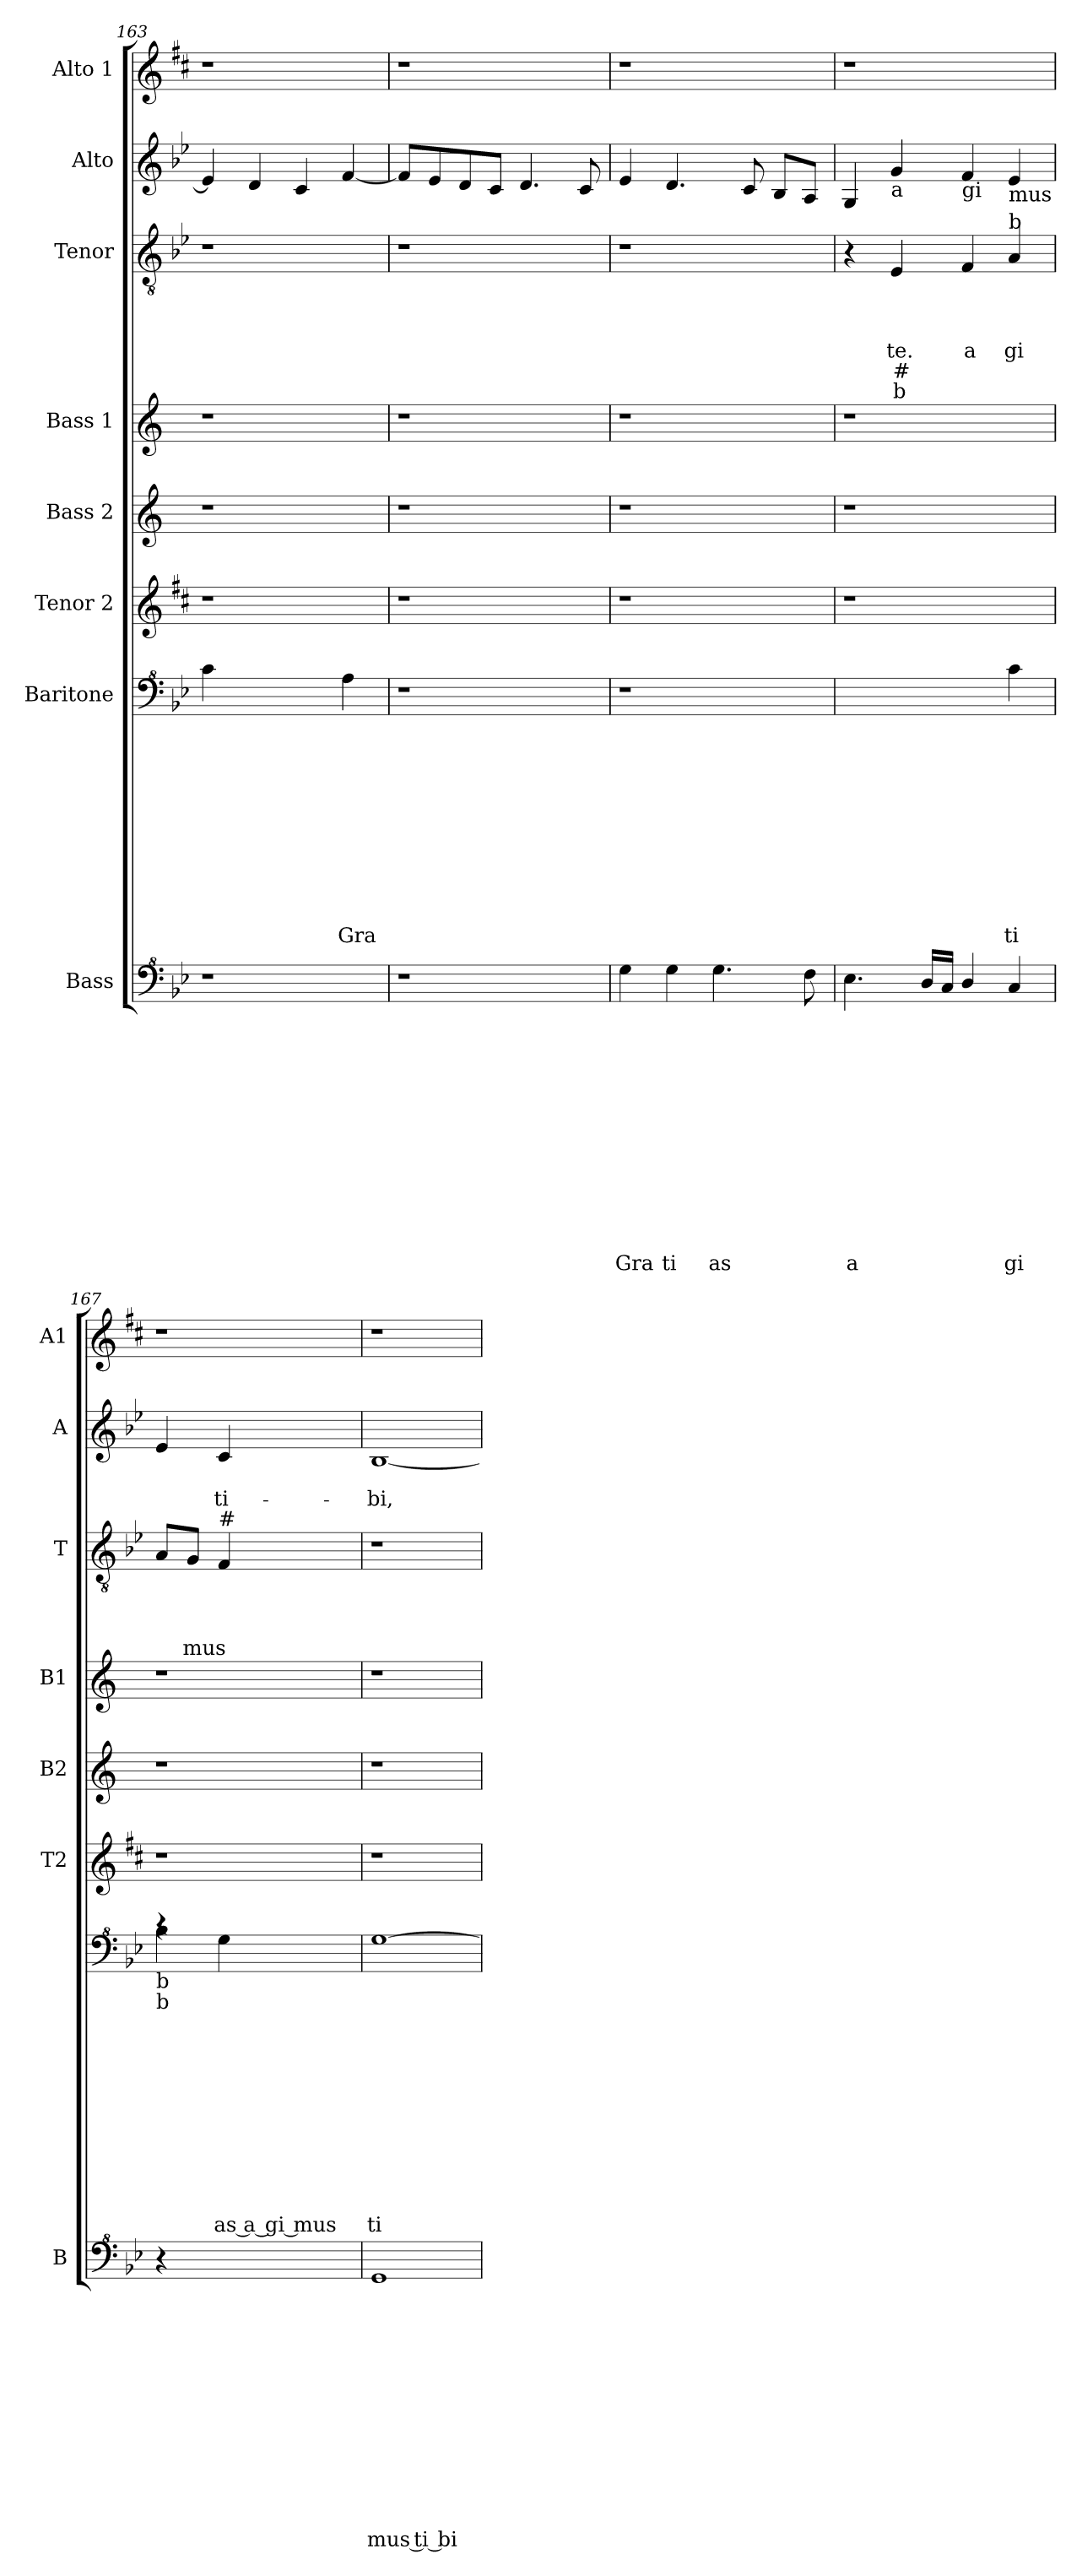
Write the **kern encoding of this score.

**kern	**text	**text	**text	**text	**text	**text	**text	**text	**text	**text	**text	**text	**text	**kern	**text	**text	**text	**text	**text	**text	**text	**text	**text	**text	**text	**kern	**kern	**kern	**kern	**text	**text	**text	**text	**text	**text	**kern	**text	**text	**kern
*part8	*part8	*part8	*part8	*part8	*part8	*part8	*part8	*part8	*part8	*part8	*part8	*part8	*part8	*part7	*part7	*part7	*part7	*part7	*part7	*part7	*part7	*part7	*part7	*part7	*part7	*part6	*part5	*part4	*part3	*part3	*part3	*part3	*part3	*part3	*part3	*part2	*part2	*part2	*part1
*staff8	*staff8	*staff8	*staff8	*staff8	*staff8	*staff8	*staff8	*staff8	*staff8	*staff8	*staff8	*staff8	*staff8	*staff7	*staff7	*staff7	*staff7	*staff7	*staff7	*staff7	*staff7	*staff7	*staff7	*staff7	*staff7	*staff6	*staff5	*staff4	*staff3	*staff3	*staff3	*staff3	*staff3	*staff3	*staff3	*staff2	*staff2	*staff2	*staff1
*I"Bass	*	*	*	*	*	*	*	*	*	*	*	*	*	*I"Baritone	*	*	*	*	*	*	*	*	*	*	*	*I"Tenor 2	*I"Bass 2	*I"Bass 1	*I"Tenor	*	*	*	*	*	*	*I"Alto	*	*	*I"Alto 1
*I'B	*	*	*	*	*	*	*	*	*	*	*	*	*	*	*	*	*	*	*	*	*	*	*	*	*	*I'T2	*I'B2	*I'B1	*I'T	*	*	*	*	*	*	*I'A	*	*	*I'A1
*clefF^4	*	*	*	*	*	*	*	*	*	*	*	*	*	*clefF^4	*	*	*	*	*	*	*	*	*	*	*	*clefG2	*clefG2	*clefG2	*clefGv2	*	*	*	*	*	*	*clefG2	*	*	*clefG2
*	*	*	*	*	*	*	*	*	*	*	*	*	*	*	*	*	*	*	*	*	*	*	*	*	*	*ITrd1c2	*	*	*ITrd1c2	*	*	*	*	*	*	*ITrd1c2	*	*	*ITrd1c2
*k[b-e-]	*	*	*	*	*	*	*	*	*	*	*	*	*	*k[b-e-]	*	*	*	*	*	*	*	*	*	*	*	*k[]	*k[]	*k[]	*k[b-e-a-d-]	*	*	*	*	*	*	*k[b-e-a-d-]	*	*	*k[]
*B-:	*	*	*	*	*	*	*	*	*	*	*	*	*	*B-:	*	*	*	*	*	*	*	*	*	*	*	*C:	*C:	*C:	*A-:	*	*	*	*	*	*	*A-:	*	*	*C:
=163	=163	=163	=163	=163	=163	=163	=163	=163	=163	=163	=163	=163	=163	=163	=163	=163	=163	=163	=163	=163	=163	=163	=163	=163	=163	=163	=163	=163	=163	=163	=163	=163	=163	=163	=163	=163	=163	=163	=163
1r	.	.	.	.	.	.	.	.	.	.	.	.	.	4cc\	.	.	.	.	.	.	.	.	.	.	.	1r	1r	1r	1r	.	.	.	.	.	.	4d-/]	.	.	1r
.	.	.	.	.	.	.	.	.	.	.	.	.	.	2ryy	.	.	.	.	.	.	.	.	.	.	.	.	.	.	.	.	.	.	.	.	.	4c/	.	.	.
.	.	.	.	.	.	.	.	.	.	.	.	.	.	.	.	.	.	.	.	.	.	.	.	.	.	.	.	.	.	.	.	.	.	.	.	4B-/	.	.	.
!	!	!	!	!	!	!	!	!	!	!	!	!	!	!	!	!	!	!	!	!	!	!	!	!	!LO:LY:b	!	!	!	!	!	!	!	!	!	!	!	!	!	!
.	.	.	.	.	.	.	.	.	.	.	.	.	.	4a\	.	.	.	.	.	.	.	.	.	.	Gra	.	.	.	.	.	.	.	.	.	.	[<4e-/	.	.	.
=164	=164	=164	=164	=164	=164	=164	=164	=164	=164	=164	=164	=164	=164	=164	=164	=164	=164	=164	=164	=164	=164	=164	=164	=164	=164	=164	=164	=164	=164	=164	=164	=164	=164	=164	=164	=164	=164	=164	=164
1r	.	.	.	.	.	.	.	.	.	.	.	.	.	1r	.	.	.	.	.	.	.	.	.	.	.	1r	1r	1r	1r	.	.	.	.	.	.	8e-/L]	.	.	1r
.	.	.	.	.	.	.	.	.	.	.	.	.	.	.	.	.	.	.	.	.	.	.	.	.	.	.	.	.	.	.	.	.	.	.	.	8d-/	.	.	.
.	.	.	.	.	.	.	.	.	.	.	.	.	.	.	.	.	.	.	.	.	.	.	.	.	.	.	.	.	.	.	.	.	.	.	.	8c/	.	.	.
.	.	.	.	.	.	.	.	.	.	.	.	.	.	.	.	.	.	.	.	.	.	.	.	.	.	.	.	.	.	.	.	.	.	.	.	8B-/J	.	.	.
.	.	.	.	.	.	.	.	.	.	.	.	.	.	.	.	.	.	.	.	.	.	.	.	.	.	.	.	.	.	.	.	.	.	.	.	4.c/	.	.	.
.	.	.	.	.	.	.	.	.	.	.	.	.	.	.	.	.	.	.	.	.	.	.	.	.	.	.	.	.	.	.	.	.	.	.	.	8B-/	.	.	.
=165	=165	=165	=165	=165	=165	=165	=165	=165	=165	=165	=165	=165	=165	=165	=165	=165	=165	=165	=165	=165	=165	=165	=165	=165	=165	=165	=165	=165	=165	=165	=165	=165	=165	=165	=165	=165	=165	=165	=165
!	!	!	!	!	!	!	!	!	!	!	!	!	!LO:LY:b:rj	!	!	!	!	!	!	!	!	!	!	!	!	!	!	!	!	!	!	!	!	!	!	!	!	!	!
4g\	.	.	.	.	.	.	.	.	.	.	.	.	Gra	1r	.	.	.	.	.	.	.	.	.	.	.	1r	1r	1r	1r	.	.	.	.	.	.	4d-/	.	.	1r
!	!	!	!	!	!	!	!	!	!	!	!	!	!LO:LY:b	!	!	!	!	!	!	!	!	!	!	!	!	!	!	!	!	!	!	!	!	!	!	!	!	!	!
4g\	.	.	.	.	.	.	.	.	.	.	.	.	ti	.	.	.	.	.	.	.	.	.	.	.	.	.	.	.	.	.	.	.	.	.	.	4.c/	.	.	.
!	!	!	!	!	!	!	!	!	!	!	!	!	!LO:LY:b	!	!	!	!	!	!	!	!	!	!	!	!	!	!	!	!	!	!	!	!	!	!	!	!	!	!
4.g\	.	.	.	.	.	.	.	.	.	.	.	.	as	.	.	.	.	.	.	.	.	.	.	.	.	.	.	.	.	.	.	.	.	.	.	.	.	.	.
.	.	.	.	.	.	.	.	.	.	.	.	.	.	.	.	.	.	.	.	.	.	.	.	.	.	.	.	.	.	.	.	.	.	.	.	8B-/	.	.	.
.	.	.	.	.	.	.	.	.	.	.	.	.	.	.	.	.	.	.	.	.	.	.	.	.	.	.	.	.	.	.	.	.	.	.	.	8A-/L	.	.	.
8f\	.	.	.	.	.	.	.	.	.	.	.	.	.	.	.	.	.	.	.	.	.	.	.	.	.	.	.	.	.	.	.	.	.	.	.	8G/J	.	.	.
=166	=166	=166	=166	=166	=166	=166	=166	=166	=166	=166	=166	=166	=166	=166	=166	=166	=166	=166	=166	=166	=166	=166	=166	=166	=166	=166	=166	=166	=166	=166	=166	=166	=166	=166	=166	=166	=166	=166	=166
!	!	!	!	!	!	!	!	!	!	!	!	!	!LO:LY:b	!	!	!	!	!	!	!	!	!	!	!	!	!	!	!	!	!	!	!	!	!	!	!	!	!	!
4.e-\	.	.	.	.	.	.	.	.	.	.	.	.	a	2.ryy	.	.	.	.	.	.	.	.	.	.	.	1r	1r	1r	4r	.	.	.	.	.	.	4F/	.	.	1r
!	!	!	!	!	!	!	!	!	!	!	!	!	!	!	!	!	!	!	!	!	!	!	!	!	!	!	!	!	!	!	!	!	!	!	!	!LO:TX:b:t=a	!	!	!
!	!	!	!	!	!	!	!	!	!	!	!	!	!	!	!	!	!	!	!	!	!	!	!	!	!	!	!	!	!	!	!	!	!LO:LY:b	!LO:LY:b	!LO:LY:b	!	!	!	!
.	.	.	.	.	.	.	.	.	.	.	.	.	.	.	.	.	.	.	.	.	.	.	.	.	.	.	.	.	4D-/	.	.	.	te.	-#	b	4f/	.	.	.
16d/LL	.	.	.	.	.	.	.	.	.	.	.	.	.	.	.	.	.	.	.	.	.	.	.	.	.	.	.	.	.	.	.	.	.	.	.	.	.	.	.
16c/JJ	.	.	.	.	.	.	.	.	.	.	.	.	.	.	.	.	.	.	.	.	.	.	.	.	.	.	.	.	.	.	.	.	.	.	.	.	.	.	.
!	!	!	!	!	!	!	!	!	!	!	!	!	!	!	!	!	!	!	!	!	!	!	!	!	!	!	!	!	!	!	!	!	!	!	!	!LO:TX:b:t=gi	!	!	!
!	!	!	!	!	!	!	!	!	!	!	!	!	!	!	!	!	!	!	!	!	!	!	!	!	!	!	!	!	!	!	!	!	!LO:LY:b	!	!	!	!	!	!
4d/	.	.	.	.	.	.	.	.	.	.	.	.	.	.	.	.	.	.	.	.	.	.	.	.	.	.	.	.	4E-/	.	.	.	a	.	.	4e-/	.	.	.
!	!	!	!	!	!	!	!	!	!	!	!	!	!	!	!	!	!	!	!	!	!	!	!	!	!	!	!	!	!	!	!	!	!	!	!	!LO:TX:b:t=mus	!	!	!
!	!	!	!	!	!	!	!	!	!	!	!	!	!	!	!	!	!	!	!	!	!	!	!	!	!	!	!	!	!LO:TX:a:t=b	!	!	!	!	!	!	!	!	!	!
!	!	!	!	!	!	!	!	!	!	!	!	!	!LO:LY:b	!	!	!	!	!	!	!	!	!	!	!	!LO:LY:b:rj	!	!	!	!	!	!	!	!LO:LY:b	!	!	!	!	!	!
4c/	.	.	.	.	.	.	.	.	.	.	.	.	gi	4cc\	.	.	.	.	.	.	.	.	.	.	ti	.	.	.	4G/	.	.	.	gi	.	.	4d-/	.	.	.
!!LO:LB:g=z
=167	=167	=167	=167	=167	=167	=167	=167	=167	=167	=167	=167	=167	=167	=167	=167	=167	=167	=167	=167	=167	=167	=167	=167	=167	=167	=167	=167	=167	=167	=167	=167	=167	=167	=167	=167	=167	=167	=167	=167
*	*	*	*	*	*	*	*	*	*	*	*	*	*	*^	*	*	*	*	*	*	*	*	*	*	*	*	*	*	*	*	*	*	*	*	*	*	*	*	*
!	!	!	!	!	!	!	!	!	!	!	!	!	!	!LO:TX:b:t=b	!	!	!	!	!	!	!	!	!	!	!	!	!	!	!	!	!	!	!	!	!	!	!	!	!	!
!	!	!	!	!	!	!	!	!	!	!	!	!	!	!LO:TX:b:t=b	!	!	!	!	!	!	!	!	!	!	!	!	!	!	!	!	!	!	!	!	!	!	!	!	!	!
4r	.	.	.	.	.	.	.	.	.	.	.	.	.	4rcc	4b-\	.	.	.	.	.	.	.	.	.	.	.	1r	1r	1r	8G/L	.	.	.	.	.	.	4d-/	.	.	1r
!	!	!	!	!	!	!	!	!	!	!	!	!	!	!	!	!	!	!	!	!	!	!	!	!	!	!	!	!	!	!	!	!	!	!LO:LY:b	!	!	!	!	!	!
.	.	.	.	.	.	.	.	.	.	.	.	.	.	.	.	.	.	.	.	.	.	.	.	.	.	.	.	.	.	8F/J	.	.	.	mus	.	.	.	.	.	.
!	!	!	!	!	!	!	!	!	!	!	!	!	!	!	!	!	!	!	!	!	!	!	!	!	!	!	!	!	!	!LO:TX:a:t=#	!	!	!	!	!	!	!	!	!	!
!	!	!	!	!	!	!	!	!	!	!	!	!	!	!	!	!	!	!	!	!	!	!	!	!	!	!LO:LY:b	!	!	!	!	!	!	!	!	!	!	!	!	!LO:LY:b	!
2.ryy	.	.	.	.	.	.	.	.	.	.	.	.	.	2ryy	4g\	.	.	.	.	.	.	.	.	.	.	as a gi mus	.	.	.	4E-/	.	.	.	.	.	.	4B-/	.	ti-	.
.	.	.	.	.	.	.	.	.	.	.	.	.	.	.	2ryy	.	.	.	.	.	.	.	.	.	.	.	.	.	.	2ryy	.	.	.	.	.	.	2ryy	.	.	.
.	.	.	.	.	.	.	.	.	.	.	.	.	.	4ryy	.	.	.	.	.	.	.	.	.	.	.	.	.	.	.	.	.	.	.	.	.	.	.	.	.	.
*	*	*	*	*	*	*	*	*	*	*	*	*	*	*v	*v	*	*	*	*	*	*	*	*	*	*	*	*	*	*	*	*	*	*	*	*	*	*	*	*	*
=168	=168	=168	=168	=168	=168	=168	=168	=168	=168	=168	=168	=168	=168	=168	=168	=168	=168	=168	=168	=168	=168	=168	=168	=168	=168	=168	=168	=168	=168	=168	=168	=168	=168	=168	=168	=168	=168	=168	=168
!	!	!	!	!	!	!	!	!	!	!	!	!	!LO:LY:b:rj	!	!	!	!	!	!	!	!	!	!	!	!LO:LY:b	!	!	!	!	!	!	!	!	!	!	!	!	!LO:LY:b	!
1G	.	.	.	.	.	.	.	.	.	.	.	.	mus ti bi-	[>1g	.	.	.	.	.	.	.	.	.	.	ti	1r	1r	1r	1r	.	.	.	.	.	.	[<1A-	.	-bi,	1r
=	=	=	=	=	=	=	=	=	=	=	=	=	=	=	=	=	=	=	=	=	=	=	=	=	=	=	=	=	=	=	=	=	=	=	=	=	=	=	=
*-	*-	*-	*-	*-	*-	*-	*-	*-	*-	*-	*-	*-	*-	*-	*-	*-	*-	*-	*-	*-	*-	*-	*-	*-	*-	*-	*-	*-	*-	*-	*-	*-	*-	*-	*-	*-	*-	*-	*-
